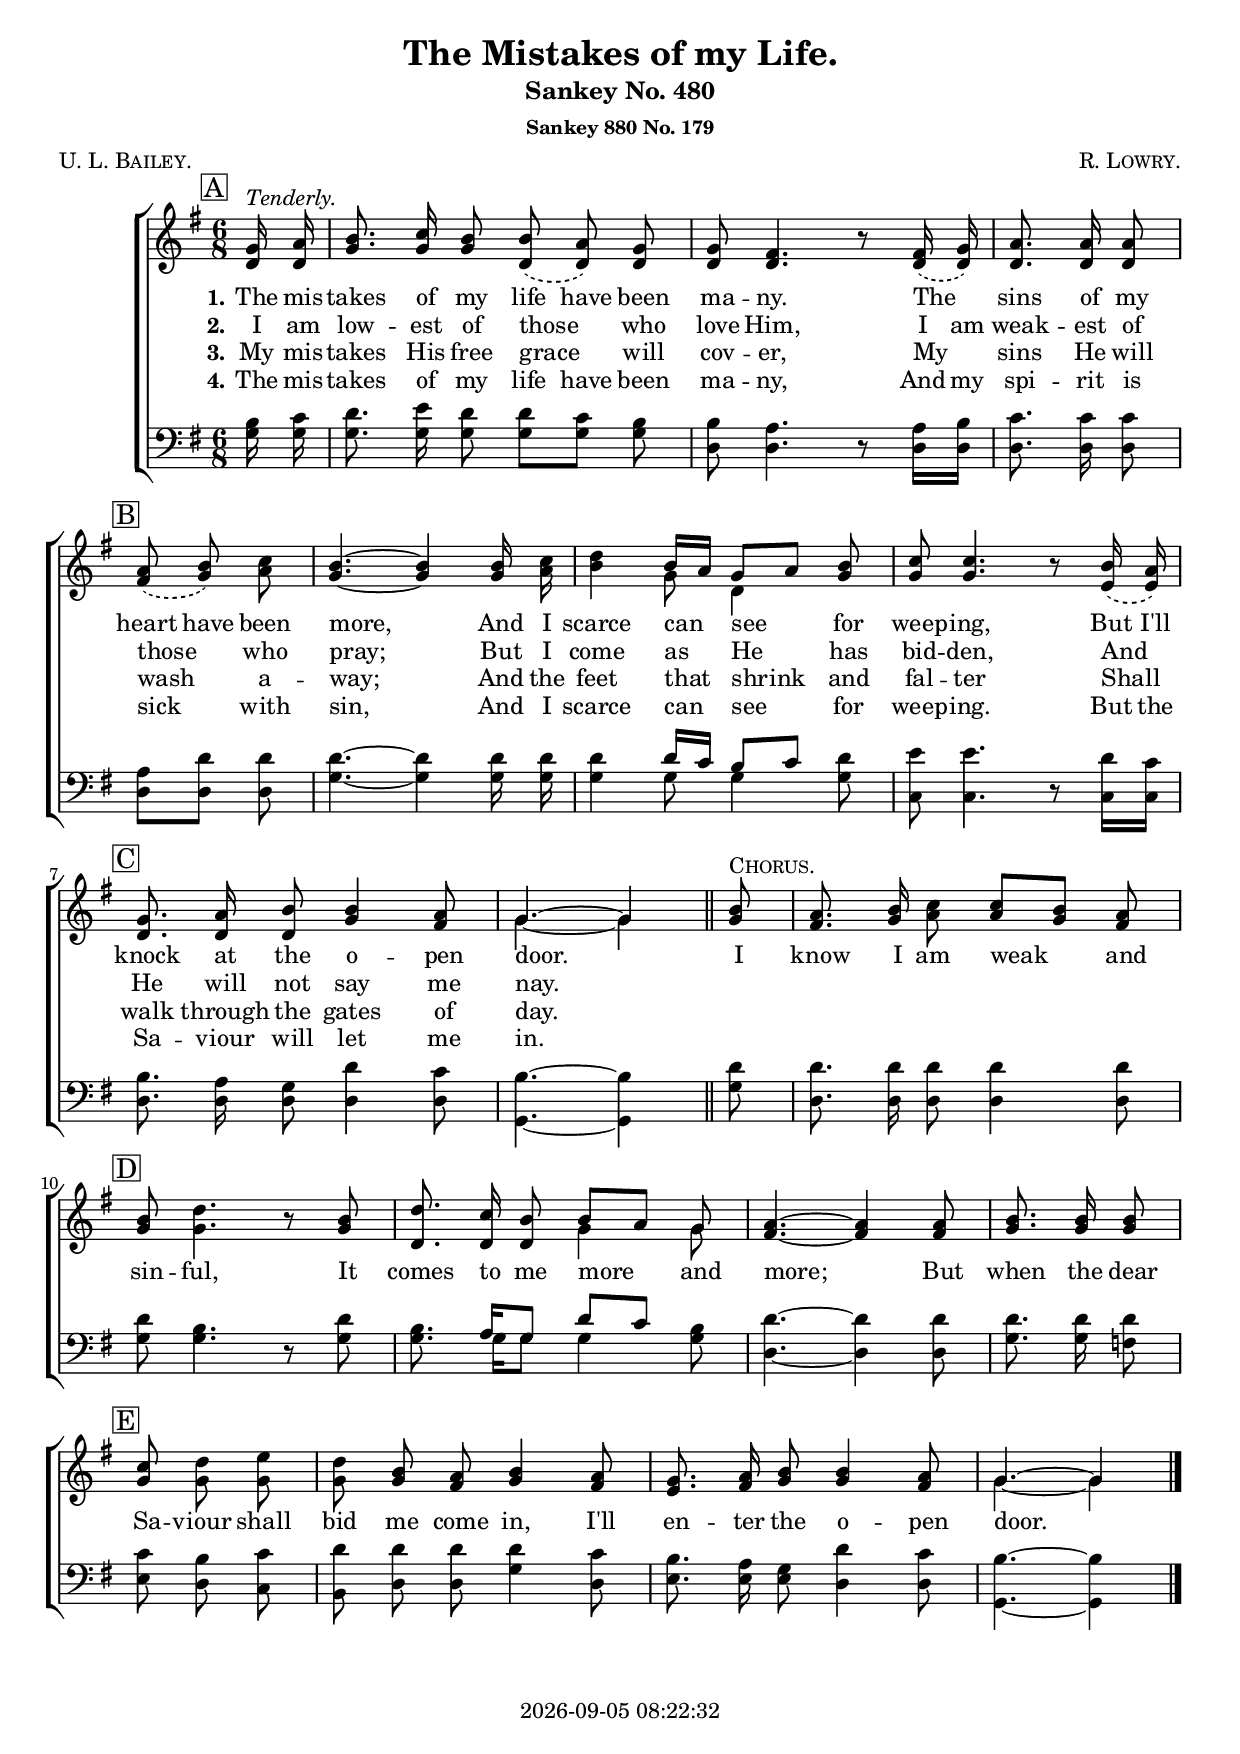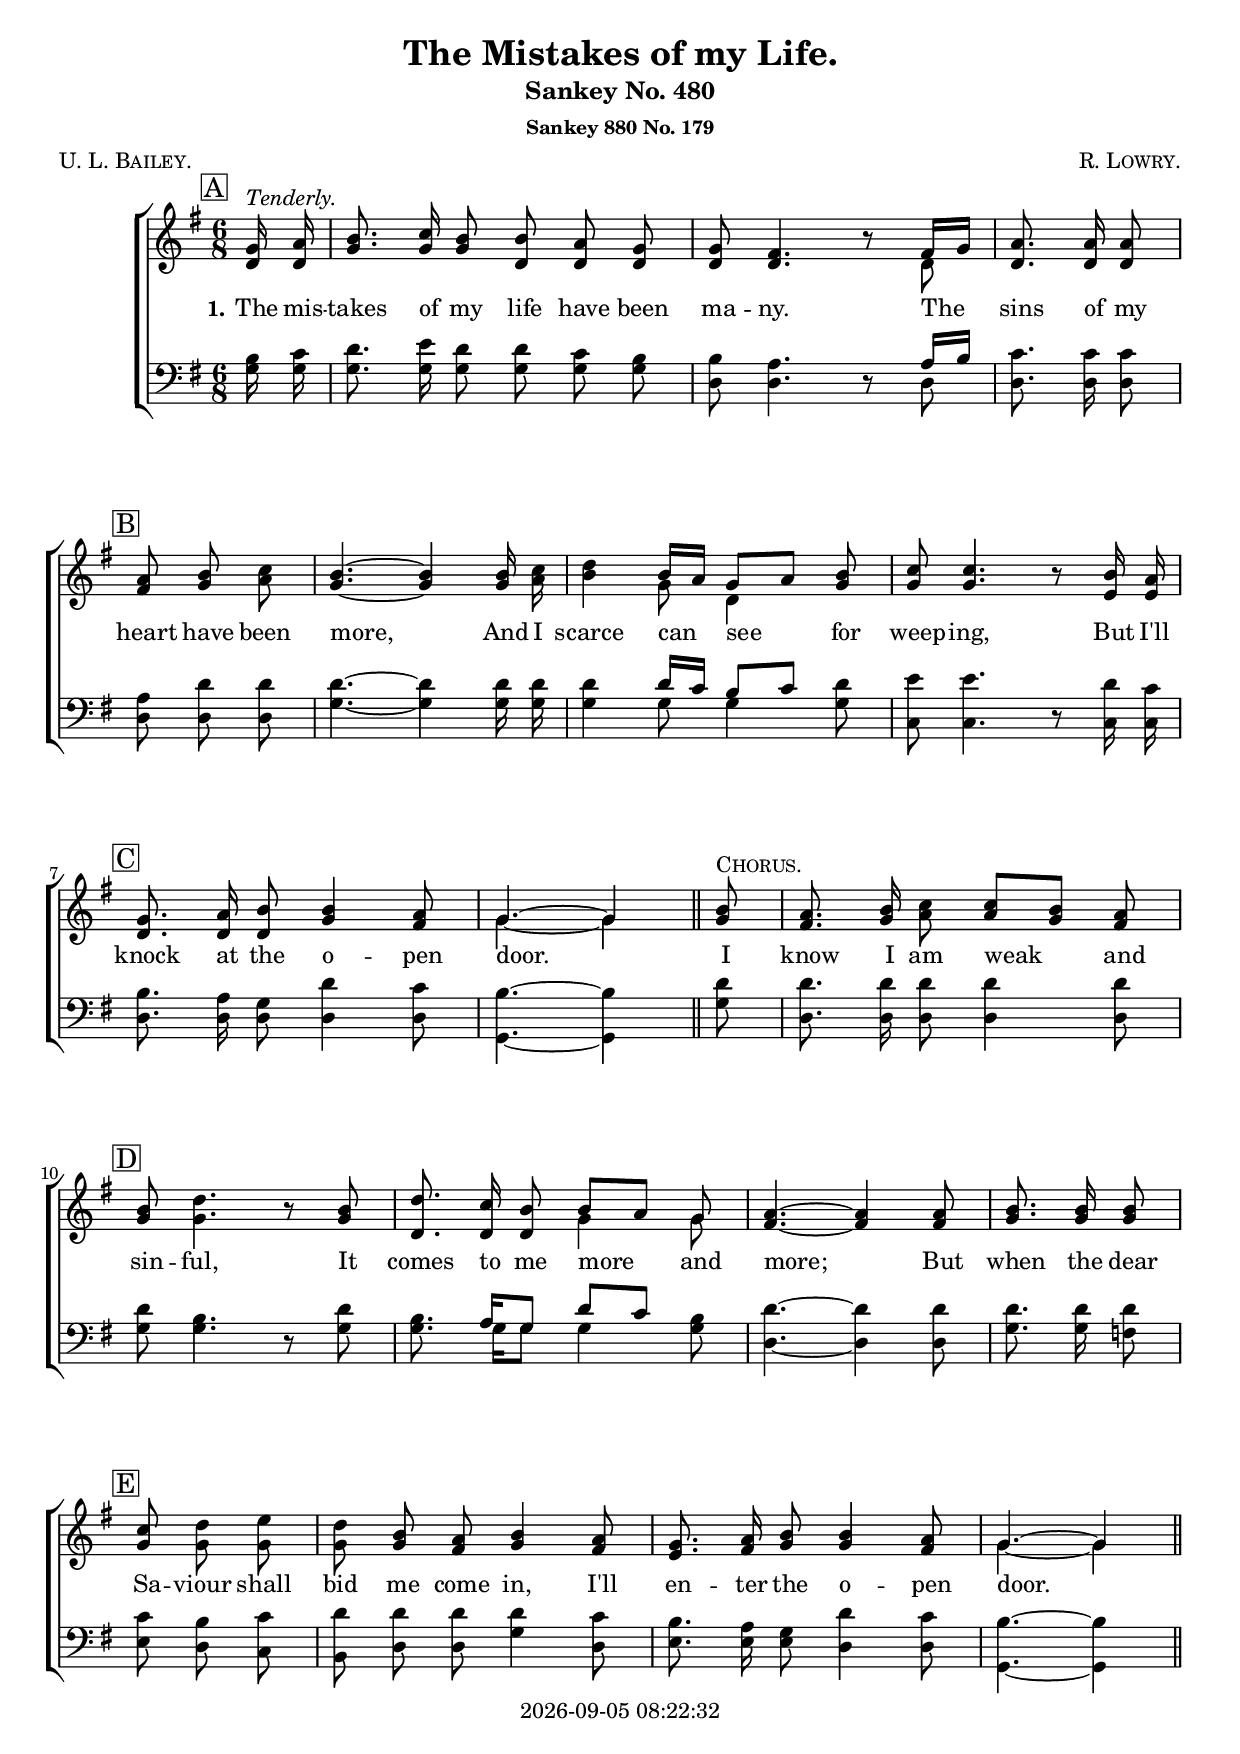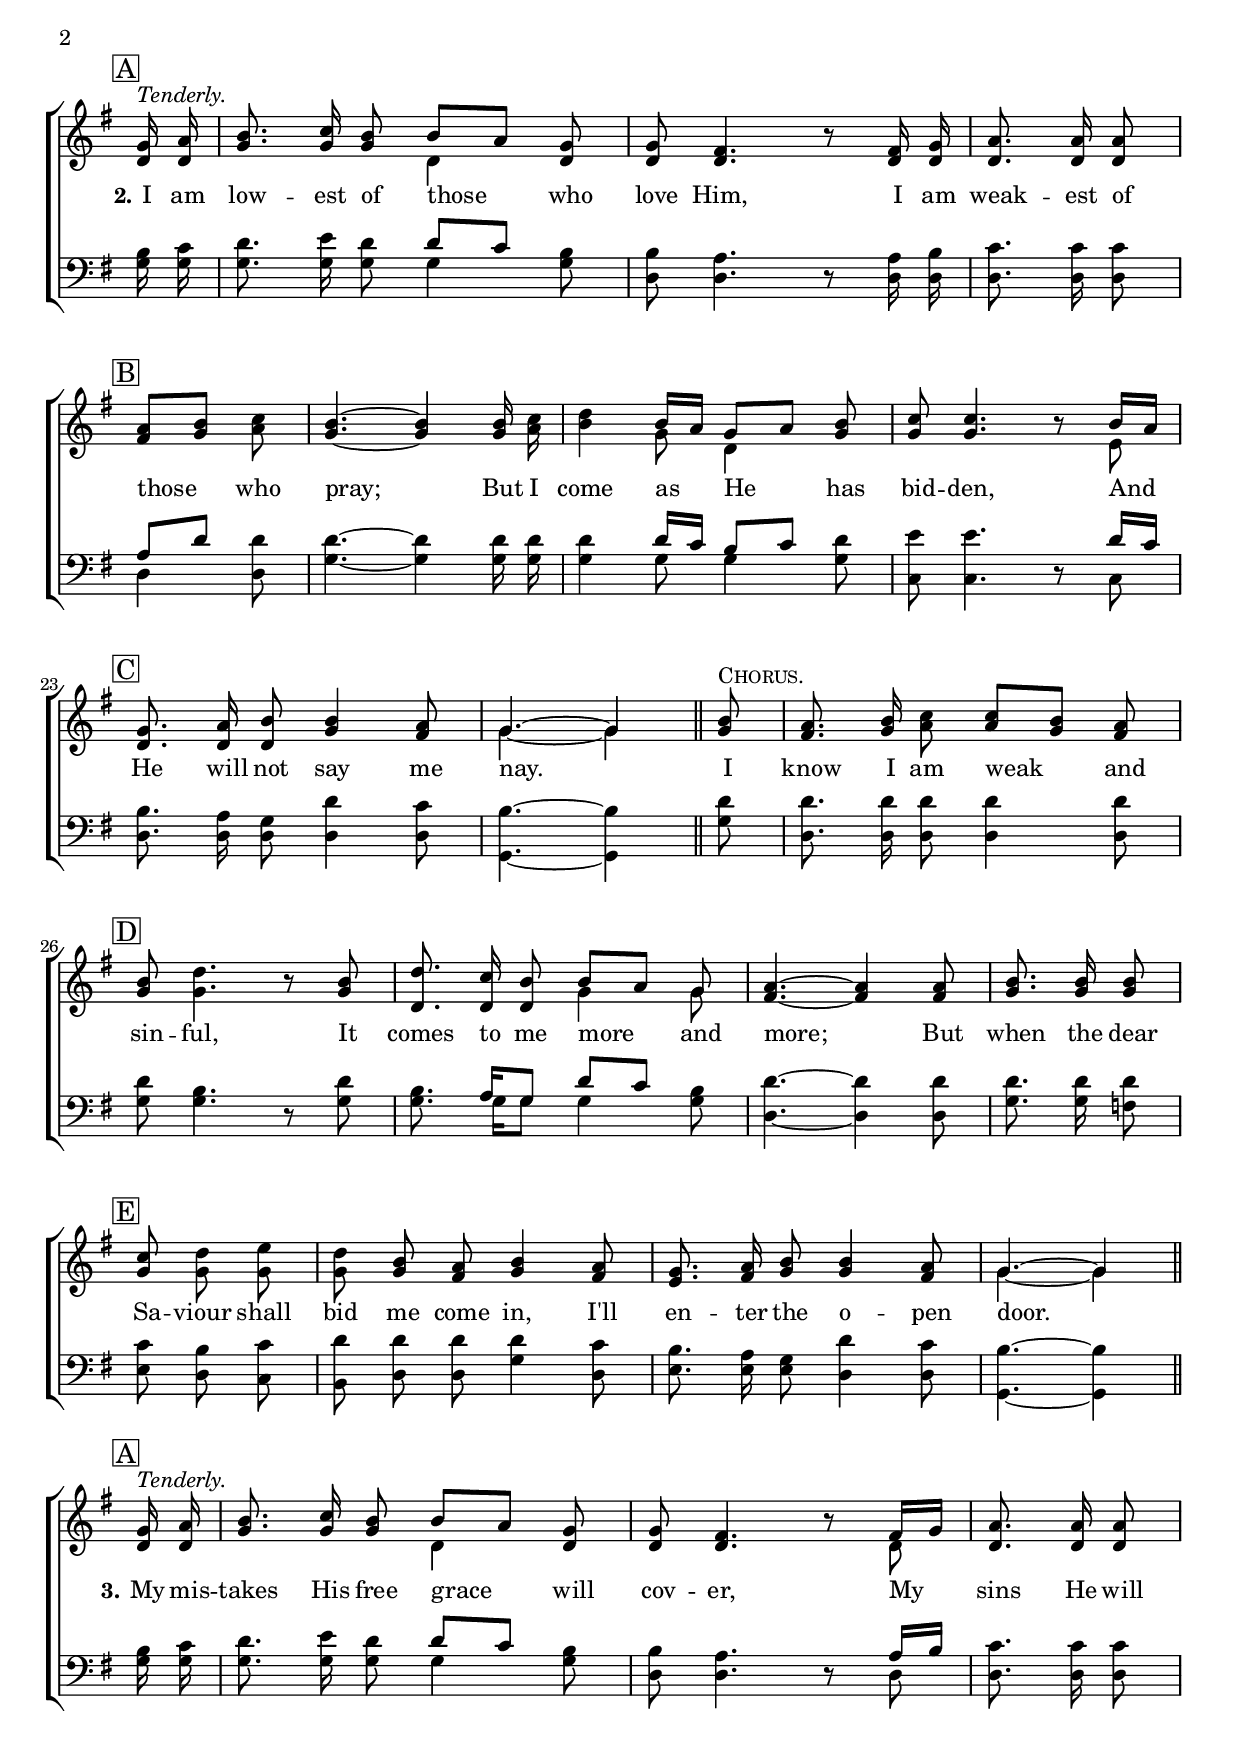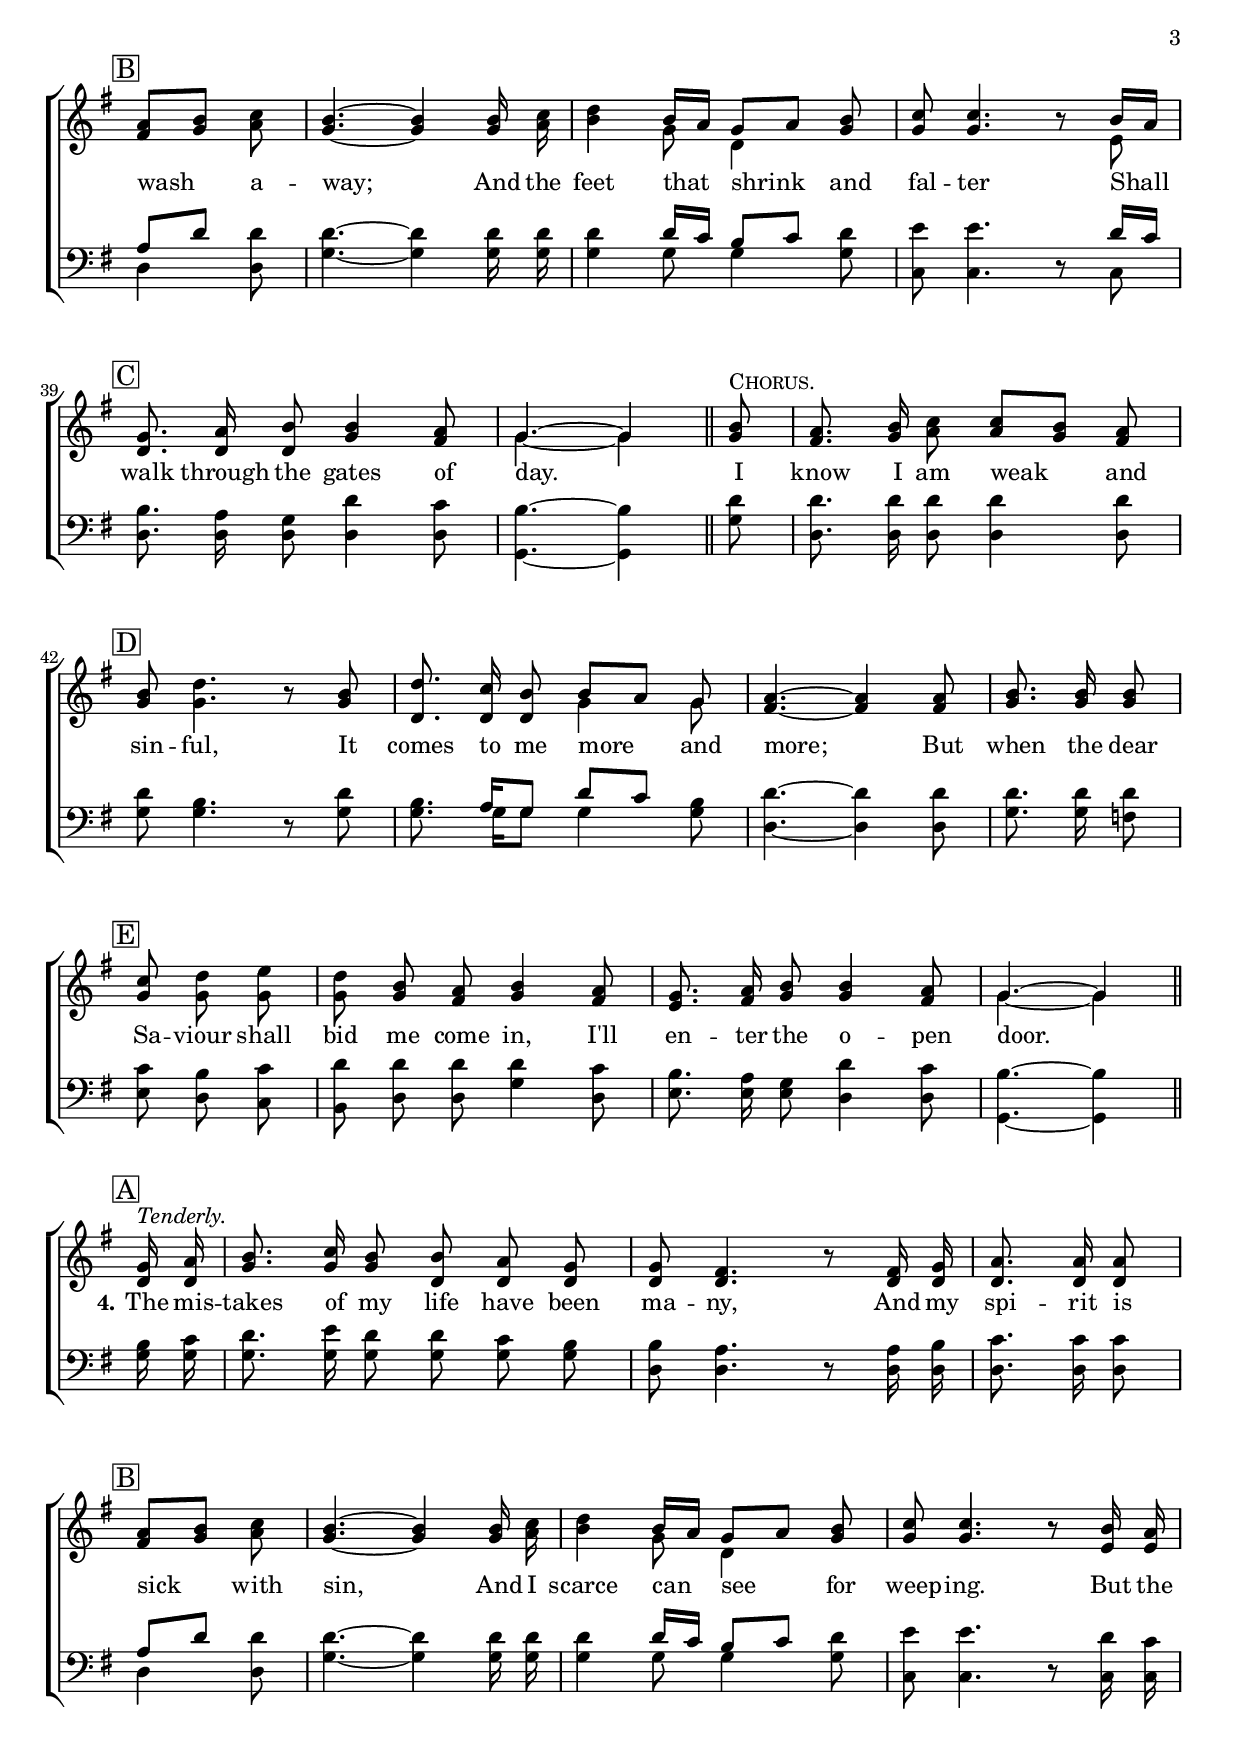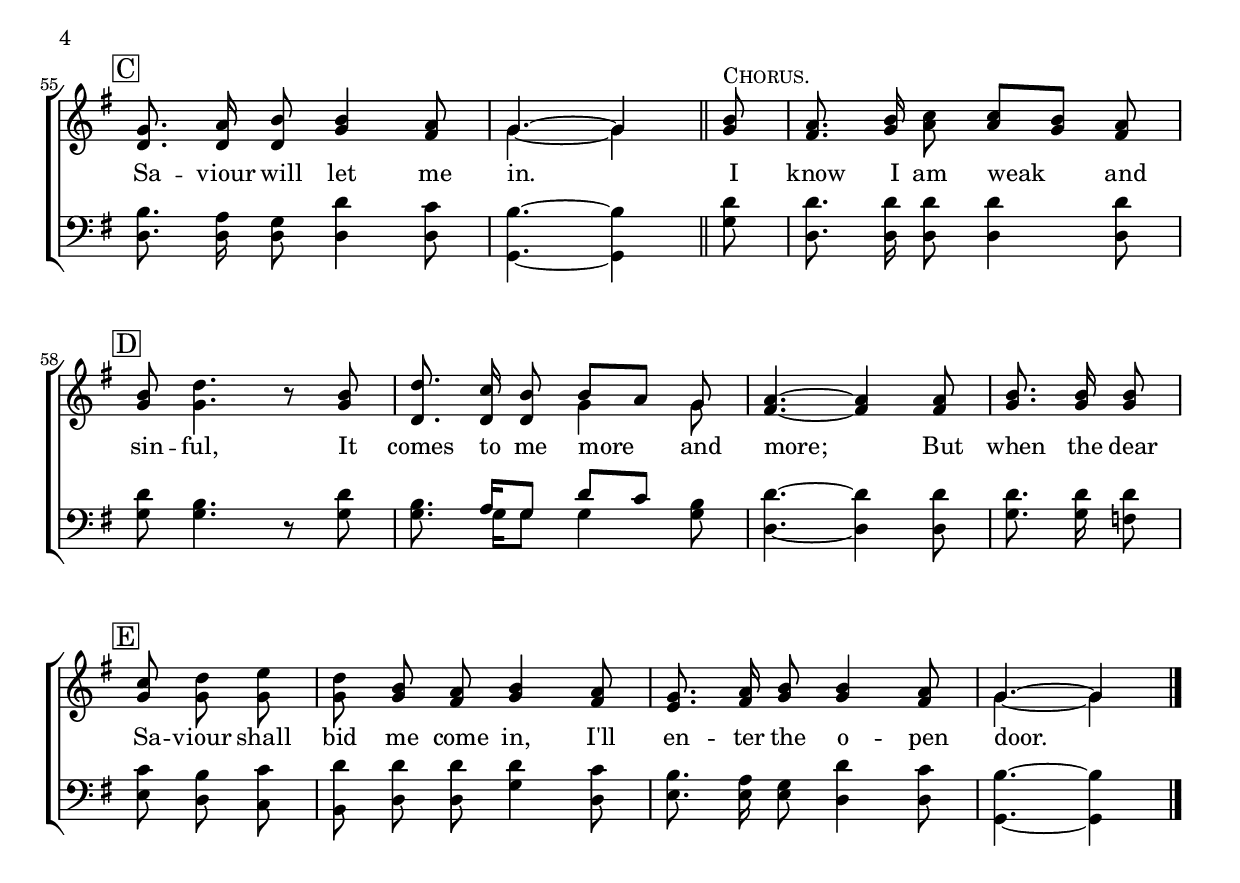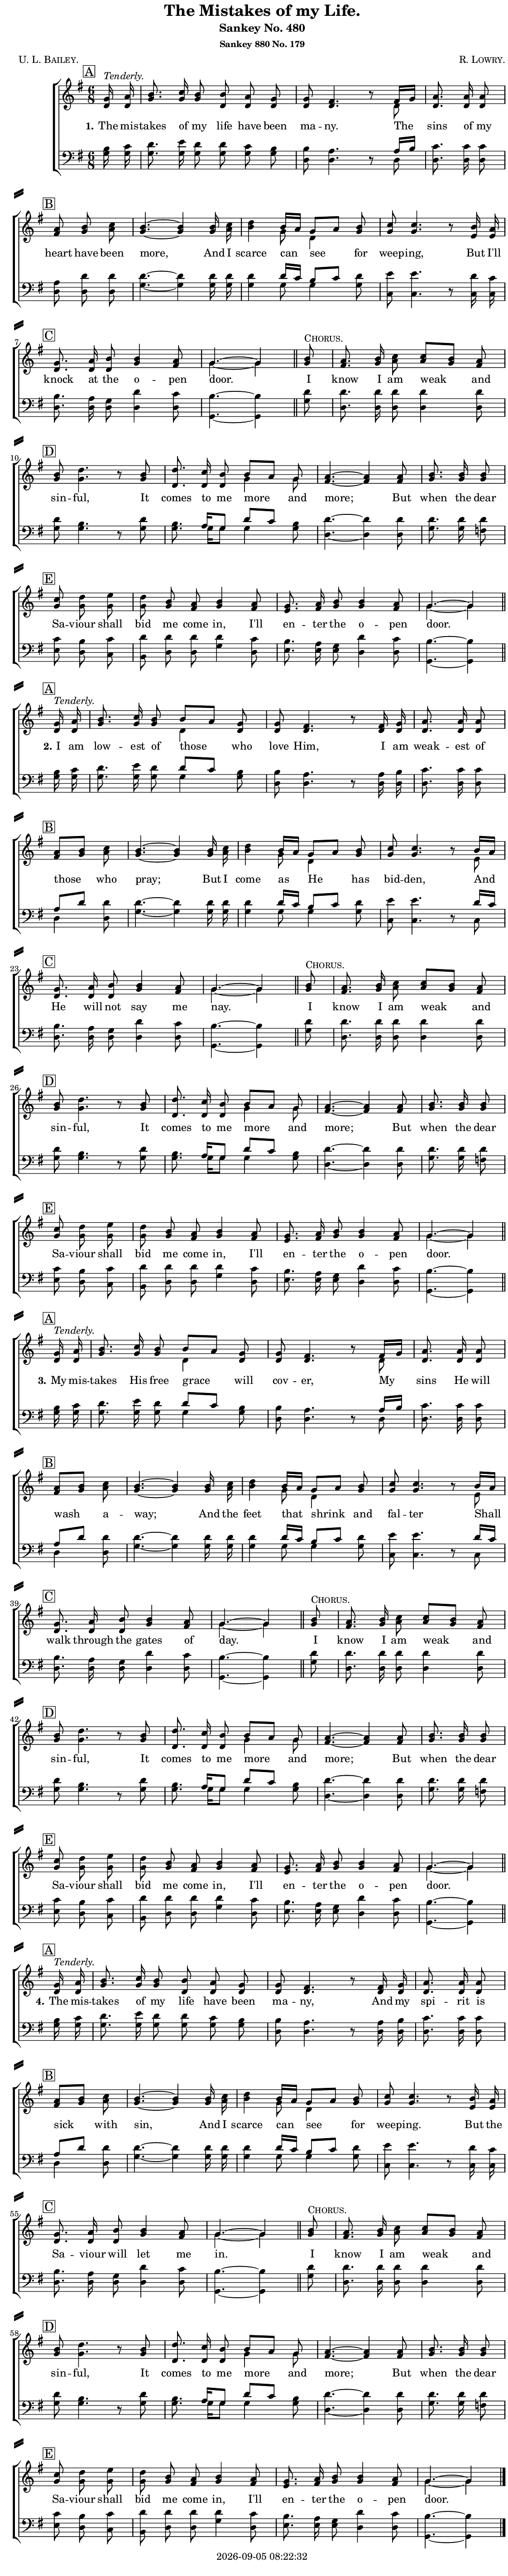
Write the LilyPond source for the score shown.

\version "2.22.1"

\include "articulate.ly"

today = #(strftime "%Y-%m-%d %H:%M:%S" (localtime (current-time)))

\header {
% centered at top
%  dedication  = "dedication"
  title       = "The Mistakes of my Life."
  subtitle    = "Sankey No. 480"
  subsubtitle = "Sankey 880 No. 179"
%  instrument  = "instrument"
  
% arrangement of following lines:
%
%  poet    composer
%  meter   arranger
%  piece       opus

  composer    = \markup\smallCaps "R. Lowry."
%  arranger    = "arranger"
%  opus        = "opus"

  poet        = \markup\smallCaps "U. L. Bailey."
%  meter       = \markup\smallCaps "meter"
%  piece       = \markup\smallCaps "piece"

% centered at bottom
% tagline     = "tagline" % default lilypond version
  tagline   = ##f
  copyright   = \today
}

#(set-global-staff-size 19)

global = {
  \key g \major
  \time 6/8
  \partial 8
}

RehearsalTrack = {
% \set Score.currentBarNumber = #5
  \mark \markup { \box "A" } s8  s2.*2 s4.
  \mark \markup { \box "B" } s4. s2.*3
  \mark \markup { \box "C" }     s2.*3
  \mark \markup { \box "D" }     s2.*3 s4.
  \mark \markup { \box "E" } s4. s2.*2 s4. s4
}

TempoTrack = {
  \set Score.tempoHideNote = ##t
  \tempo 4=120
}

nl = { \bar "||" \break }

soprano = \relative {
  \autoBeamOff
  g'16^\markup\italic Tenderly. a |
  \tag #'dash    {b8. c16 b8 \slurDashed 8(a) \slurSolid g} |
  \tag #'(v2 v3) {b8. c16 b8             8[a]            g} |
  \tag #'(v1 v4) {b8. c16 b8             8 a             g} |
  \tag #'dash    {g8 fis4. r8 \slurDashed 16(g) \slurSolid} |
  \tag #'(v1 v3) {g8 fis4. r8             16[g]           } |
  \tag #'(v2 v4) {g8 fis4. r8             16 g            } |
  \tag #'dash       {a8. 16 8 \bar "|" \break \slurDashed a(b) \slurSolid c} |
  \tag #'(v2 v3 v4) {a8. 16 8 \bar "|" \break             a[b]            c} |
  \tag #'v1         {a8. 16 8 \bar "|" \break             a b             c} |
  b4.~4 16 c | % B
  d4  b16[a] g8[a] b |
  \tag #'dash    {c8 4. r8 \slurDashed b16(a) \slurSolid \break} |
  \tag #'(v2 v3) {c8 4. r8             b16[a]            \break} |
  \tag #'(v1 v4) {c8 4. r8             b16 a             \break} |
  g8. a16 b8 4 a8 | % C
  g4.~4 \bar "||" b8^\markup\smallCaps Chorus. |
  a8. b16 c8 8[b] a |
  b8 d4. r8 b | % D
  d8. c16 b8 b[a] g |
  a4.~4 8 |
  b8. 16 8 \bar "|" \break c8 d e |
  d8 b a b4 a8 | % E
  g8. a16 b8 4 a8 |
  g4.~4 
}

alto = \relative {
  \autoBeamOff
  d'16 d |
  \tag #'dash    {g8. 16 8 \slurDashed d(d) \slurSolid d8} |
  \tag #'(v2 v3) {g8. 16 8             d4              d8} |
  \tag #'(v1 v4) {g8. 16 8             d d             d8} |
  \tag #'dash    {d8 4. r8 \slurDashed 16(16) \slurSolid} |
  \tag #'(v1 v3) {d8 4. r8             8                } |
  \tag #'(v2 v4) {d8 4. r8             16 16            } |
  \tag #'dash       {d8.  16 8 \slurDashed fis8(g) \slurSolid a} |
  \tag #'(v2 v3 v4) {d,8. 16 8             fis8[g]            a} |
  \tag #'v1         {d,8. 16 8             fis8 g             a} |
  g4.~4 16 a | % B
  b4 g8 d4 g8 |
  \tag #'dash    {g8 4. r8 \slurDashed e16(e) \slurSolid} |
  \tag #'(v2 v3) {g8 4. r8             e8               } |
  \tag #'(v1 v4) {g8 4. r8             e16 e            } |
  d8. 16 8 g4 fis8 | % C
  g4.~4 8 |
  fis8. g16 a8 8[g] fis |
  g8 4. r8 g | % D
  d8. 16 8 g4 8 |
  fis4.~4 8 |
  g8. 16 8 8 8 8 |
  g8 8 fis g4 fis8 | % E
  e8. fis16 g8 4 fis8 |
  g4.~4
}

tenor = \relative {
  \autoBeamOff
  b16 c |
  \tag #'dash    {d8. e16 d8 \slurDashed 8[c] \slurSolid b} |
  \tag #'(v2 v3) {d8. e16 d8             8[c]            b} |
  \tag #'(v1 v4) {d8. e16 d8             8 c             b} |
  \tag #'dash    {b8 a4. r8 \slurDashed 16[b] \slurSolid} |
  \tag #'(v1 v3) {b8 a4. r8             16[b]           } |
  \tag #'(v2 v4) {b8 a4. r8             16 b            } |
  \tag #'dash       {c8. 16 8 \slurDashed a[d] \slurSolid d} |
  \tag #'(v2 v3 v4) {c8. 16 8             a[d]            d} |
  \tag #'v1         {c8. 16 8             a d             d} |
  d4.~4 16 16 | % B
  d4 16[c] b8[c] d |
  \tag #'dash    {e8 4. r8 \slurDashed d16[c] \slurSolid} |
  \tag #'(v2 v3) {e8 4. r8             d16[c]           } |
  \tag #'(v1 v4) {e8 4. r8             d16 c            } |
  b8. a16 g8 d'4 c8 | % C
  b4.~4 d8 |
  d8. 16 8 4 8 |
  d8 b4. r8 d | % D
  b8. a16 g8 d'[c] b |
  d4.~4 8 |
  d8. 16 d8 c b c |
  d8 8 8 4 c8 | % E
  b8. a16 g8 d'4 c8 |
  b4.~4
}

bass = \relative {
  \autoBeamOff
  g16 g |
  \tag #'dash    {8. 16 8 \slurDashed 8[8] \slurSolid g8} |
  \tag #'(v2 v3) {8. 16 8             4               g8} |
  \tag #'(v1 v4) {8. 16 8             8 8             g8} |
  \tag #'dash    {d8 4. r8 \slurDashed 16[16] \slurSolid} |
  \tag #'(v1 v3) {d8 4. r8             8                } |
  \tag #'(v2 v4) {d8 4. r8             16 16            } |
  \tag #'dash       {d8. 16 8 \slurDashed 8[8] \slurSolid 8} |
  \tag #'(v2 v3 v4) {d8. 16 8             4               8} |
  \tag #'v1         {d8. 16 8             8 8             8} |
  g4.~4 16 16 | % B
  g4 8 4 8 |
  \tag #'dash    {c,8 4. r8 \slurDashed 16[16] \slurSolid} |
  \tag #'(v2 v3) {c8  4. r8             8                } |
  \tag #'(v1 v4) {c8  4. r8             16 16            } |
  d8. 16 8 4 8 | % C
  g,4.~4 g'8 | d8. 16 8 4 8 |
  g8 4. r8 8 | % D
  g8. 16 8 4 8 |
  d4.~4 8 |
  g8. 16 f8 e d c |
  b8 d d g4 d8 | % E
  e8. 16 8 d4 8 |
  g,4.~4
}

nom  = {   \set ignoreMelismata = ##t }
yesm = { \unset ignoreMelismata       }

chorus = \lyricmode {
  I know I am weak and sin -- ful,
  It comes to me more and more;
  But when the dear Sa -- viour shall bid me come in,
  I'll en -- ter the o -- pen door.
}

verses = 4

wordsOne = \lyricmode {
  \set stanza = "1."
  The mis -- takes of my \nom life have \yesm been ma -- ny.
  The sins of my \nom heart have \yesm been more,
  And I scarce can see for weep -- ing,
  \nom But I'll \yesm knock at the o -- pen door.
}
  
wordsTwo = \lyricmode {
  \set stanza = "2."
  I am low -- est of those who love Him,
  \nom I am \yesm weak -- est of those who pray;
  But I come as He has bid -- den,
  And He will not say me nay.
}
  
wordsThree = \lyricmode {
  \set stanza = "3."
  My mis -- takes His free grace will cov -- er,
  My sins He will wash a -- way;
  And the feet that shrink and fal -- ter
  Shall walk through the gates of day.
}
  
wordsFour = \lyricmode {
  \set stanza = "4."
  The mis -- takes of my \nom life have \yesm been ma -- ny,
  \nom And my \yesm spi -- rit is sick with sin,
  And I scarce can see for weep -- ing.
  \nom But the \yesm Sa -- viour will let me in.
}
  
wordsMidi = \lyricmode {
  \set stanza = "1."
  "The " mis "takes " "of " "my " "life " "have " "been " ma "ny. "
  "\nThe " "sins " "of " "my " "heart " "have " "been " "more, "
  "\nAnd " "I " "scarce " "can " "see " "for " weep "ing, "
  "\nBut " "I'll " "knock " "at " "the " o "pen " "door. "
  "\nI " "know " "I " "am " "weak " "and " sin "ful, "
  "\nIt " "comes " "to " "me " "more " "and " "more; "
  "\nBut " "when " "the " "dear " Sa "viour " "shall " "bid " "me " "come " "in, "
  "\nI'll " en "ter " "the " o "pen " "door.\n"

  \set stanza = "2."
  "\nI " "am " low "est " "of " "those " "who " "love " "Him, "
  "\nI " "am " weak "est " "of " "those " "who " "pray; "
  "\nBut " "I " "come " "as " "He " "has " bid "den, "
  "\nAnd " "He " "will " "not " "say " "me " "nay. "
  "\nI " "know " "I " "am " "weak " "and " sin "ful, "
  "\nIt " "comes " "to " "me " "more " "and " "more; "
  "\nBut " "when " "the " "dear " Sa "viour " "shall " "bid " "me " "come " "in, "
  "\nI'll " en "ter " "the " o "pen " "door.\n"

  \set stanza = "3."
  "\nMy " mis "takes " "His " "free " "grace " "will " cov "er, "
  "\nMy " "sins " "He " "will " "wash " a "way; "
  "\nAnd " "the " "feet " "that " "shrink " "and " fal "ter "
  "\nShall " "walk " "through " "the " "gates " "of " "day. "
  "\nI " "know " "I " "am " "weak " "and " sin "ful, "
  "\nIt " "comes " "to " "me " "more " "and " "more; "
  "\nBut " "when " "the " "dear " Sa "viour " "shall " "bid " "me " "come " "in, "
  "\nI'll " en "ter " "the " o "pen " "door.\n"

  \set stanza = "4."
  "\nThe " mis "takes " "of " "my " "life " "have " "been " ma "ny, "
  "\nAnd " "my " spi "rit " "is " "sick " "with " "sin, "
  "\nAnd " "I " "scarce " "can " "see " "for " weep "ing. "
  "\nBut " "the " Sa "viour " "will " "let " "me " "in. "
  "\nI " "know " "I " "am " "weak " "and " sin "ful, "
  "\nIt " "comes " "to " "me " "more " "and " "more; "
  "\nBut " "when " "the " "dear " Sa "viour " "shall " "bid " "me " "come " "in, "
  "\nI'll " en "ter " "the " o "pen " "door. "
}

wordsMidiMen = \lyricmode {
}

\book {
  \bookOutputSuffix "midi"
  \score {
%    \articulate
        \new ChoirStaff <<
                                % Soprano staff
          \new Staff = soprano
          <<
            \new Voice { \repeat unfold \verses \TempoTrack     }
            \new Voice { \global
                         \keepWithTag #'v1 \soprano
                         \keepWithTag #'v2 \soprano
                         \keepWithTag #'v3 \soprano
                         \keepWithTag #'v4 \soprano
                         \bar "|." }
            \addlyrics \wordsMidi
          >>
                                % Alto staff
          \new Staff = alto
          <<
            \new Voice { \global
                         \keepWithTag #'v1 \alto \nl
                         \keepWithTag #'v2 \alto \nl
                         \keepWithTag #'v3 \alto \nl
                         \keepWithTag #'v4 \alto \nl
                         \bar "|." }
          >>
                                % Tenor staff
          \new Staff = tenor
          <<
            \clef "treble_8"
            \new Voice { \global
                         \keepWithTag #'v1 \tenor
                         \keepWithTag #'v2 \tenor
                         \keepWithTag #'v3 \tenor
                         \keepWithTag #'v4 \tenor
                       }
            \addlyrics \wordsMidiMen
          >>
                                % Bass staff
          \new Staff = bass
          <<
            \clef "bass"
            \new Voice { \global
                         \keepWithTag #'v1 \bass
                         \keepWithTag #'v2 \bass
                         \keepWithTag #'v3 \bass
                         \keepWithTag #'v4 \bass
                       }
          >>
        >>
    \midi {}
  }
}

\book {
  \bookOutputSuffix "repeat"
  \score {
        \new ChoirStaff <<
                                  % Joint soprano/alto staff
          \new Staff = women \with { printPartCombineTexts = ##f }
          <<
            \new Voice \RehearsalTrack
            \new Voice \TempoTrack
            \new NullVoice = "aligner" {\keepWithTag #'dash \soprano}
            \new Voice \partCombine #'(2 . 88) { \global \keepWithTag #'dash \soprano \bar "|." }
                                               { \global \keepWithTag #'dash \alto }
            \new Lyrics \lyricsto "aligner" { \wordsOne \chorus }
            \new Lyrics \lyricsto "aligner"   \wordsTwo
            \new Lyrics \lyricsto "aligner"   \wordsThree
            \new Lyrics \lyricsto "aligner"   \wordsFour
          >>
                                  % Joint tenor/bass staff
          \new Staff = men \with { printPartCombineTexts = ##f }
          <<
            \clef "bass"
            \new Voice \partCombine #'(2 . 88) { \global \keepWithTag #'dash \tenor }
                                               { \global \keepWithTag #'dash \bass }
          >>
        >>
    \layout {
      indent = 1.5\cm
      \pointAndClickOff
      \context {
        \Staff \RemoveAllEmptyStaves
      }
    }
  }
}

singlescore = {
        \new ChoirStaff <<
                                  % Joint soprano/alto staff
          \new Staff = women \with { printPartCombineTexts = ##f }
          <<
            \new Voice { \repeat unfold \verses \RehearsalTrack }
            \new Voice { \repeat unfold \verses \TempoTrack }
            \new NullVoice = "aligner" {
                                         \keepWithTag #'v1 \soprano
                                         \keepWithTag #'v2 \soprano
                                         \keepWithTag #'v3 \soprano
                                         \keepWithTag #'v4 \soprano
                                       }
            \new Voice \partCombine #'(2 . 88) { \global
                                                 \keepWithTag #'v1 \soprano
                                                 \keepWithTag #'v2 \soprano
                                                 \keepWithTag #'v3 \soprano
                                                 \keepWithTag #'v4 \soprano
                                                 \bar "|." }
                                               { \global
                                                 \keepWithTag #'v1 \alto \nl
                                                 \keepWithTag #'v2 \alto \nl
                                                 \keepWithTag #'v3 \alto \nl
                                                 \keepWithTag #'v4 \alto \nl
                                                 \bar "|." }
            \new Lyrics \lyricsto "aligner" { \wordsOne   \chorus
                                              \wordsTwo   \chorus
                                              \wordsThree \chorus
                                              \wordsFour  \chorus
                                            }
          >>
                                  % Joint tenor/bass staff
          \new Staff = men \with { printPartCombineTexts = ##f }
          <<
            \clef "bass"
            \new Voice \partCombine #'(2 . 88) { \global
                                                 \keepWithTag #'v1 \tenor
                                                 \keepWithTag #'v2 \tenor
                                                 \keepWithTag #'v3 \tenor
                                                 \keepWithTag #'v4 \tenor
                                               }
                                               { \global
                                                 \keepWithTag #'v1 \bass
                                                 \keepWithTag #'v2 \bass
                                                 \keepWithTag #'v3 \bass
                                                 \keepWithTag #'v4 \bass
                                               }
          >>
        >>
}

\book {
  \bookOutputSuffix "single"
  \score {
    \singlescore
    \layout {
      indent = 1.5\cm
      \pointAndClickOff
      \context {
        \Staff \RemoveAllEmptyStaves
      }
    }
  }
}

\book {
  \bookOutputSuffix "singlepage"
  \paper {
    top-margin = 0
    left-margin = 7
    right-margin = 1
    paper-width = 190\mm
    page-breaking = #ly:one-page-breaking
    system-system-spacing.basic-distance = #15
    system-separator-markup = \slashSeparator
  }
  \score {
    \singlescore
    \layout {
      indent = 1.5\cm
      \pointAndClickOff
      \context {
        \Staff \RemoveAllEmptyStaves
      }
    }
  }
}
